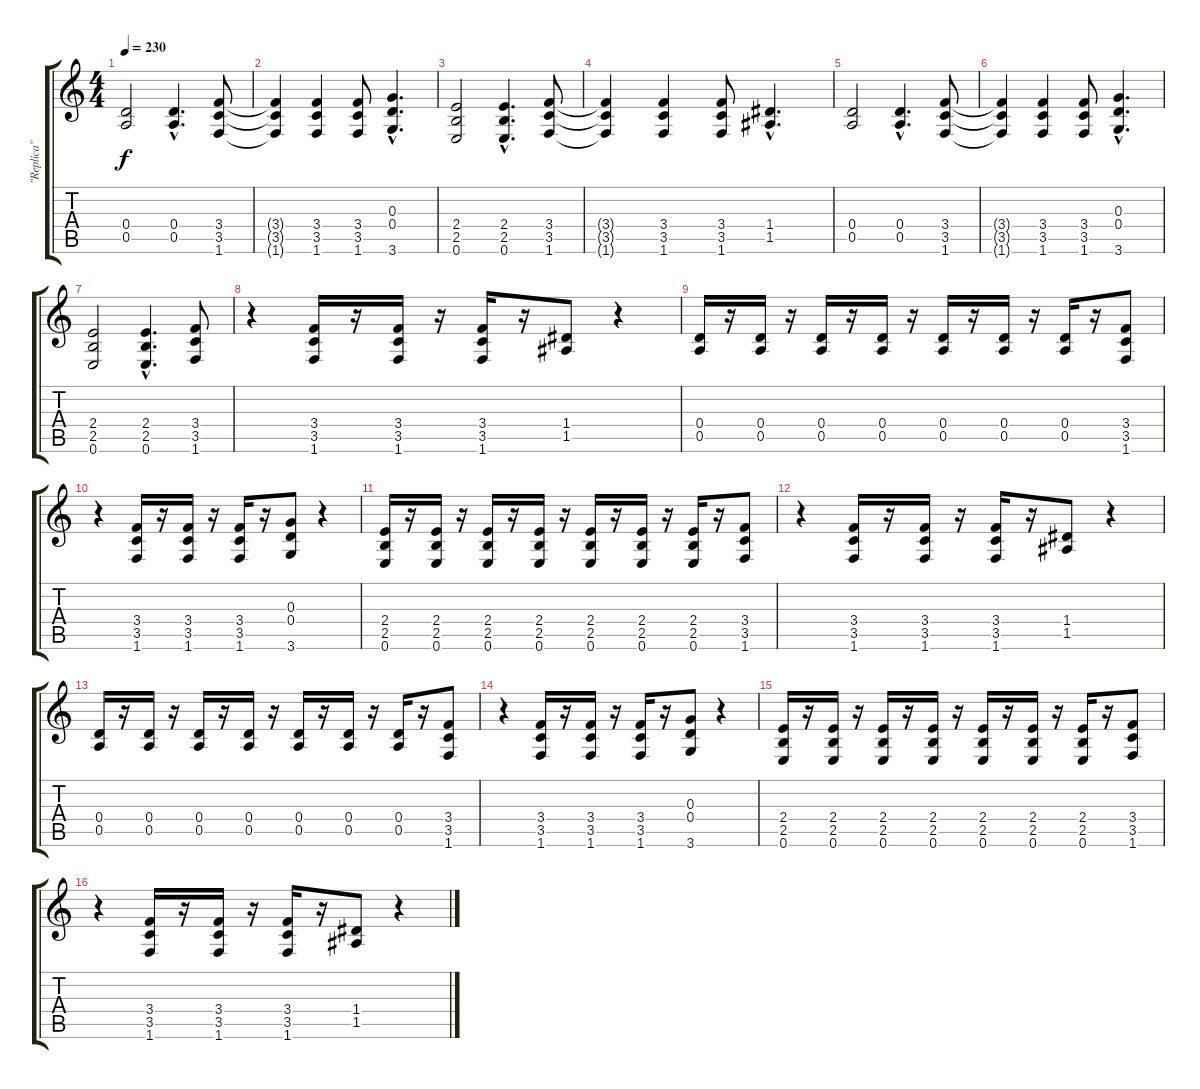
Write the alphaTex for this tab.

\track ("\"Replica\" by Fear Factory" "\"Replica\" ") {instrument overdrivenguitar}
\staff {score tabs}
\tuning (E4 B3 G3 D3 A2 E2) {hide}
\ts (4 4)
\tempo 230
\clef g2
\ks c
(0.4 0.5).2{dy f} (0.4{hac} 0.5{hac}).4{d} (3.4 3.5 1.6).8 |
(3.4{t} 3.5{t} 1.6{t}).4 (3.4 3.5 1.6).4 (3.4 3.5 1.6).8 (0.3{hac} 0.4{hac} 3.6{hac}).4{d} |
(2.4 2.5 0.6).2 (2.4{hac} 2.5{hac} 0.6{hac}).4{d} (3.4 3.5 1.6).8 |
(3.4{t} 3.5{t} 1.6{t}).4 (3.4 3.5 1.6).4 (3.4 3.5 1.6).8 (1.4{hac} 1.5{hac}).4{d} |
(0.4 0.5).2 (0.4{hac} 0.5{hac}).4{d} (3.4 3.5 1.6).8 |
(3.4{t} 3.5{t} 1.6{t}).4 (3.4 3.5 1.6).4 (3.4 3.5 1.6).8 (0.3{hac} 0.4{hac} 3.6{hac}).4{d} |
(2.4 2.5 0.6).2 (2.4{hac} 2.5{hac} 0.6{hac}).4{d} (3.4 3.5 1.6).8 |
r.4 (3.4 3.5 1.6).16 r.16 (3.4 3.5 1.6).16 r.16 (3.4 3.5 1.6).16 r.16 (1.4 1.5).8 r.4 |
(0.4 0.5).16 r.16 (0.4 0.5).16 r.16 (0.4 0.5).16 r.16 (0.4 0.5).16 r.16 (0.4 0.5).16 r.16 (0.4 0.5).16 r.16 (0.4 0.5).16 r.16 (3.4 3.5 1.6).8 |
r.4 (3.4 3.5 1.6).16 r.16 (3.4 3.5 1.6).16 r.16 (3.4 3.5 1.6).16 r.16 (0.3 0.4 3.6).8 r.4 |
(2.4 2.5 0.6).16 r.16 (2.4 2.5 0.6).16 r.16 (2.4 2.5 0.6).16 r.16 (2.4 2.5 0.6).16 r.16 (2.4 2.5 0.6).16 r.16 (2.4 2.5 0.6).16 r.16 (2.4 2.5 0.6).16 r.16 (3.4 3.5 1.6).8 |
r.4 (3.4 3.5 1.6).16 r.16 (3.4 3.5 1.6).16 r.16 (3.4 3.5 1.6).16 r.16 (1.4 1.5).8 r.4 |
(0.4 0.5).16 r.16 (0.4 0.5).16 r.16 (0.4 0.5).16 r.16 (0.4 0.5).16 r.16 (0.4 0.5).16 r.16 (0.4 0.5).16 r.16 (0.4 0.5).16 r.16 (3.4 3.5 1.6).8 |
r.4 (3.4 3.5 1.6).16 r.16 (3.4 3.5 1.6).16 r.16 (3.4 3.5 1.6).16 r.16 (0.3 0.4 3.6).8 r.4 |
(2.4 2.5 0.6).16 r.16 (2.4 2.5 0.6).16 r.16 (2.4 2.5 0.6).16 r.16 (2.4 2.5 0.6).16 r.16 (2.4 2.5 0.6).16 r.16 (2.4 2.5 0.6).16 r.16 (2.4 2.5 0.6).16 r.16 (3.4 3.5 1.6).8 |
r.4 (3.4 3.5 1.6).16 r.16 (3.4 3.5 1.6).16 r.16 (3.4 3.5 1.6).16 r.16 (1.4 1.5).8 r.4
